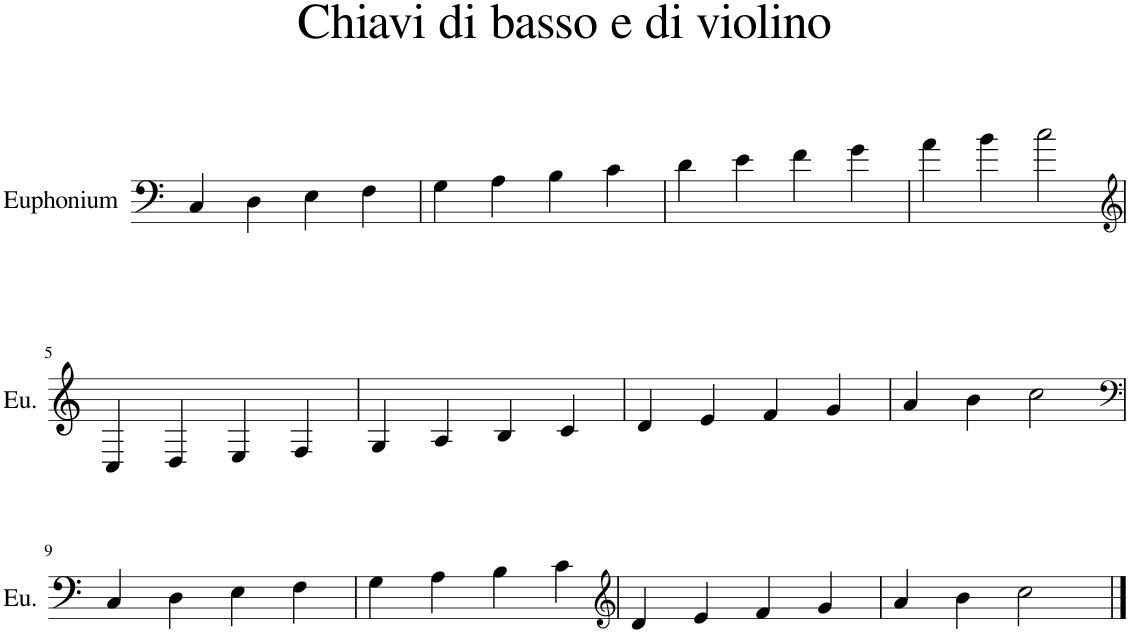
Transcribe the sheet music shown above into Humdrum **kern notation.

**kern
*part1
*staff1
*I"Euphonium
*I'Eu.
*clefF4
*k[]
=1
4C/
4D\
4E\
4F\
=2
4G\
4A\
4B\
4c\
=3
4d\
4e\
4f\
4g\
=4
4a\
4b\
2cc\
!!LO:LB:g=z
=5
*clefG2
4C/
4D/
4E/
4F/
=6
4G/
4A/
4B/
4c/
=7
4d/
4e/
4f/
4g/
=8
4a/
4b\
2cc\
!!LO:LB:g=z
=9
*clefF4
4C/
4D\
4E\
4F\
=10
4G\
4A\
4B\
4c\
=11
*clefG2
4d/
4e/
4f/
4g/
=12
4a/
4b\
2cc\
==
*-
